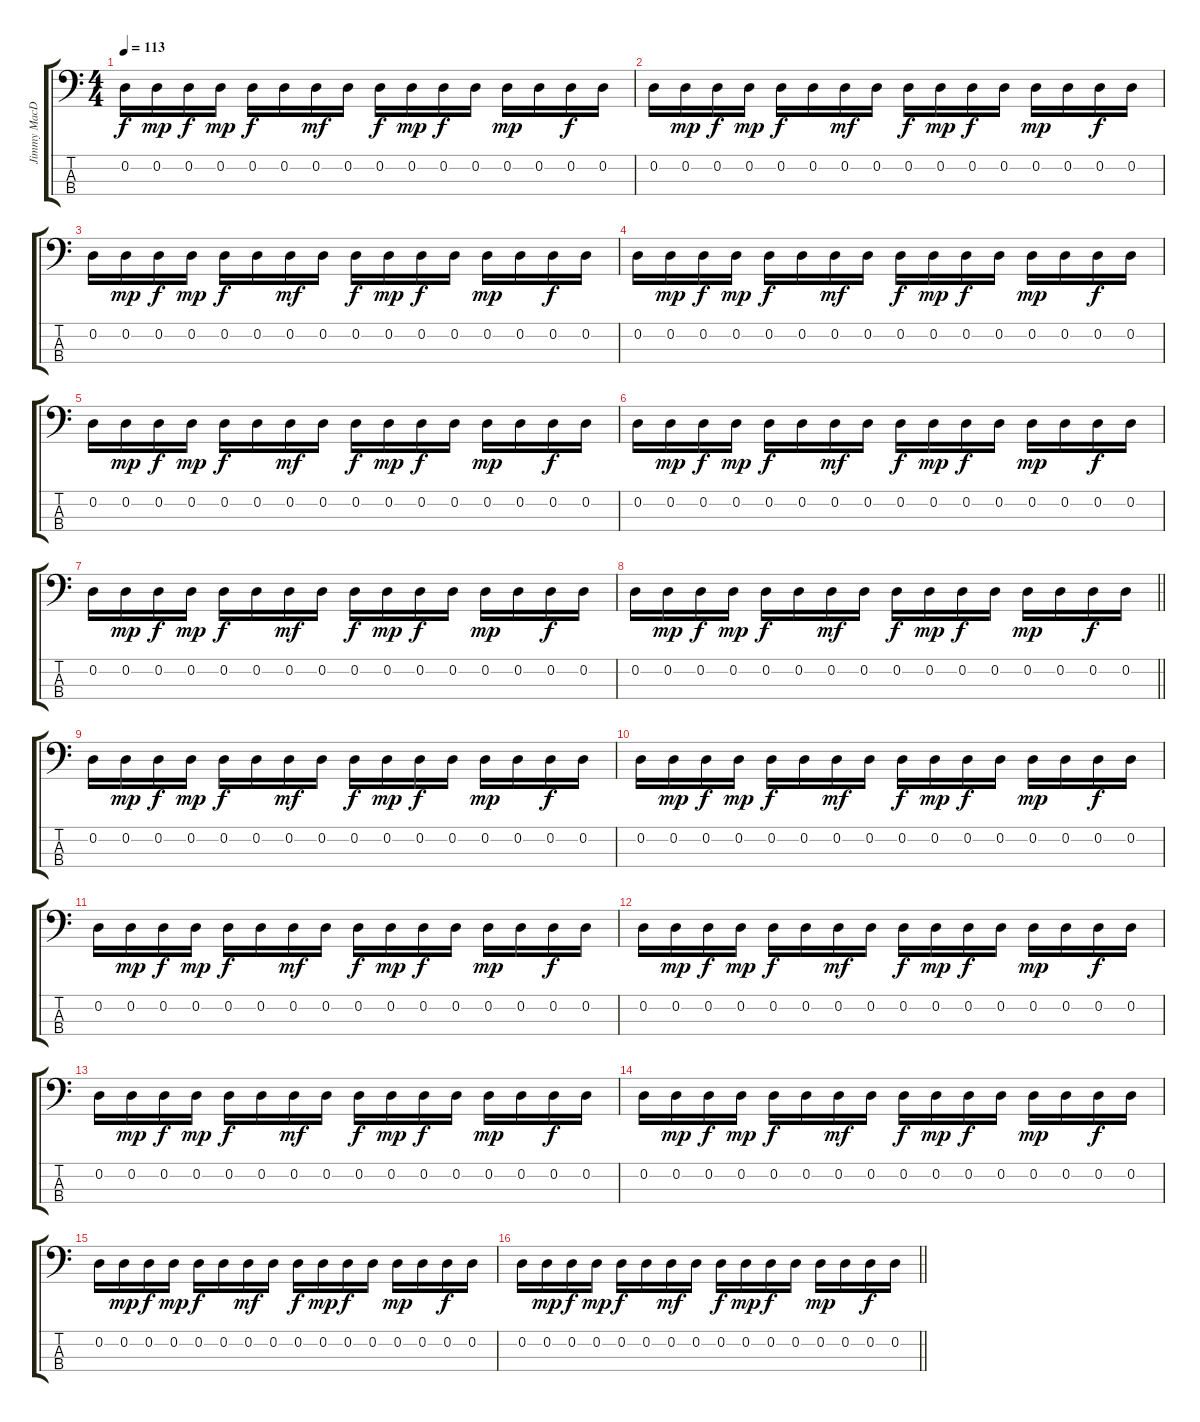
\track ("Jimmy MacDonough" "Jimmy MacD") {instrument electricbasspick}
\staff {score tabs}
\tuning (G2 D2 A1 E1) {hide}
\ts (4 4)
\tempo 113
\clef f4
\ks c
0.2.16{dy f} 0.2.16{dy mp} 0.2.16{dy f} 0.2.16{dy mp} 0.2.16{dy f} 0.2.16 0.2.16{dy mf} 0.2.16 0.2.16{dy f} 0.2.16{dy mp} 0.2.16{dy f} 0.2.16 0.2.16{dy mp} 0.2.16 0.2.16{dy f} 0.2.16 |
0.2.16 0.2.16{dy mp} 0.2.16{dy f} 0.2.16{dy mp} 0.2.16{dy f} 0.2.16 0.2.16{dy mf} 0.2.16 0.2.16{dy f} 0.2.16{dy mp} 0.2.16{dy f} 0.2.16 0.2.16{dy mp} 0.2.16 0.2.16{dy f} 0.2.16 |
0.2.16 0.2.16{dy mp} 0.2.16{dy f} 0.2.16{dy mp} 0.2.16{dy f} 0.2.16 0.2.16{dy mf} 0.2.16 0.2.16{dy f} 0.2.16{dy mp} 0.2.16{dy f} 0.2.16 0.2.16{dy mp} 0.2.16 0.2.16{dy f} 0.2.16 |
0.2.16 0.2.16{dy mp} 0.2.16{dy f} 0.2.16{dy mp} 0.2.16{dy f} 0.2.16 0.2.16{dy mf} 0.2.16 0.2.16{dy f} 0.2.16{dy mp} 0.2.16{dy f} 0.2.16 0.2.16{dy mp} 0.2.16 0.2.16{dy f} 0.2.16 |
0.2.16 0.2.16{dy mp} 0.2.16{dy f} 0.2.16{dy mp} 0.2.16{dy f} 0.2.16 0.2.16{dy mf} 0.2.16 0.2.16{dy f} 0.2.16{dy mp} 0.2.16{dy f} 0.2.16 0.2.16{dy mp} 0.2.16 0.2.16{dy f} 0.2.16 |
0.2.16 0.2.16{dy mp} 0.2.16{dy f} 0.2.16{dy mp} 0.2.16{dy f} 0.2.16 0.2.16{dy mf} 0.2.16 0.2.16{dy f} 0.2.16{dy mp} 0.2.16{dy f} 0.2.16 0.2.16{dy mp} 0.2.16 0.2.16{dy f} 0.2.16 |
0.2.16 0.2.16{dy mp} 0.2.16{dy f} 0.2.16{dy mp} 0.2.16{dy f} 0.2.16 0.2.16{dy mf} 0.2.16 0.2.16{dy f} 0.2.16{dy mp} 0.2.16{dy f} 0.2.16 0.2.16{dy mp} 0.2.16 0.2.16{dy f} 0.2.16 |
\barLineRight lightlight
0.2.16 0.2.16{dy mp} 0.2.16{dy f} 0.2.16{dy mp} 0.2.16{dy f} 0.2.16 0.2.16{dy mf} 0.2.16 0.2.16{dy f} 0.2.16{dy mp} 0.2.16{dy f} 0.2.16 0.2.16{dy mp} 0.2.16 0.2.16{dy f} 0.2.16 |
0.2.16 0.2.16{dy mp} 0.2.16{dy f} 0.2.16{dy mp} 0.2.16{dy f} 0.2.16 0.2.16{dy mf} 0.2.16 0.2.16{dy f} 0.2.16{dy mp} 0.2.16{dy f} 0.2.16 0.2.16{dy mp} 0.2.16 0.2.16{dy f} 0.2.16 |
0.2.16 0.2.16{dy mp} 0.2.16{dy f} 0.2.16{dy mp} 0.2.16{dy f} 0.2.16 0.2.16{dy mf} 0.2.16 0.2.16{dy f} 0.2.16{dy mp} 0.2.16{dy f} 0.2.16 0.2.16{dy mp} 0.2.16 0.2.16{dy f} 0.2.16 |
0.2.16 0.2.16{dy mp} 0.2.16{dy f} 0.2.16{dy mp} 0.2.16{dy f} 0.2.16 0.2.16{dy mf} 0.2.16 0.2.16{dy f} 0.2.16{dy mp} 0.2.16{dy f} 0.2.16 0.2.16{dy mp} 0.2.16 0.2.16{dy f} 0.2.16 |
0.2.16 0.2.16{dy mp} 0.2.16{dy f} 0.2.16{dy mp} 0.2.16{dy f} 0.2.16 0.2.16{dy mf} 0.2.16 0.2.16{dy f} 0.2.16{dy mp} 0.2.16{dy f} 0.2.16 0.2.16{dy mp} 0.2.16 0.2.16{dy f} 0.2.16 |
0.2.16 0.2.16{dy mp} 0.2.16{dy f} 0.2.16{dy mp} 0.2.16{dy f} 0.2.16 0.2.16{dy mf} 0.2.16 0.2.16{dy f} 0.2.16{dy mp} 0.2.16{dy f} 0.2.16 0.2.16{dy mp} 0.2.16 0.2.16{dy f} 0.2.16 |
0.2.16 0.2.16{dy mp} 0.2.16{dy f} 0.2.16{dy mp} 0.2.16{dy f} 0.2.16 0.2.16{dy mf} 0.2.16 0.2.16{dy f} 0.2.16{dy mp} 0.2.16{dy f} 0.2.16 0.2.16{dy mp} 0.2.16 0.2.16{dy f} 0.2.16 |
0.2.16 0.2.16{dy mp} 0.2.16{dy f} 0.2.16{dy mp} 0.2.16{dy f} 0.2.16 0.2.16{dy mf} 0.2.16 0.2.16{dy f} 0.2.16{dy mp} 0.2.16{dy f} 0.2.16 0.2.16{dy mp} 0.2.16 0.2.16{dy f} 0.2.16 |
\barLineRight lightlight
0.2.16 0.2.16{dy mp} 0.2.16{dy f} 0.2.16{dy mp} 0.2.16{dy f} 0.2.16 0.2.16{dy mf} 0.2.16 0.2.16{dy f} 0.2.16{dy mp} 0.2.16{dy f} 0.2.16 0.2.16{dy mp} 0.2.16 0.2.16{dy f} 0.2.16
